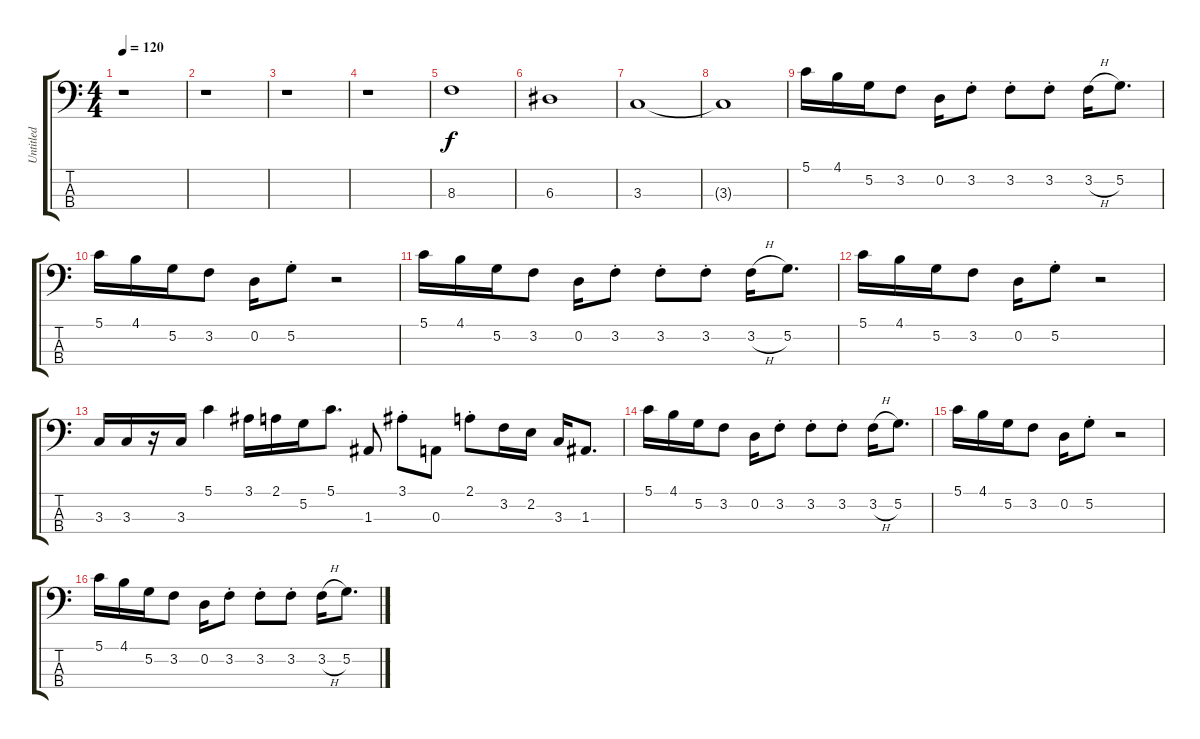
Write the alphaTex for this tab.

\track ("Untitled" "Untitled") {instrument slapbass1}
\staff {score tabs}
\tuning (G2 D2 A1 E1) {hide}
\ts (4 4)
\tempo 120
\clef f4
\ks c
r.1{dy f instrument slapbass1} |
r.1 |
r.1 |
r.1 |
8.3.1 |
6.3.1 |
3.3.1 |
3.3{t}.1 |
5.1.16 4.1.16 5.2.16 3.2.8 0.2.16 3.2{st}.8 3.2{st}.8 3.2{st}.8 3.2{h}.16 5.2.8{d} |
5.1.16 4.1.16 5.2.16 3.2.8 0.2.16 5.2{st}.8 r.2 |
5.1.16 4.1.16 5.2.16 3.2.8 0.2.16 3.2{st}.8 3.2{st}.8 3.2{st}.8 3.2{h}.16 5.2.8{d} |
5.1.16 4.1.16 5.2.16 3.2.8 0.2.16 5.2{st}.8 r.2 |
3.3.16 3.3.16 r.16 3.3.16 5.1.4 3.1.16 2.1.16 5.2.16 5.1.8{d} 1.3.8 3.1{st}.8 0.3.8 2.1{st}.8 3.2.16 2.2.16 3.3.16 1.3.8{d} |
5.1.16 4.1.16 5.2.16 3.2.8 0.2.16 3.2{st}.8 3.2{st}.8 3.2{st}.8 3.2{h}.16 5.2.8{d} |
5.1.16 4.1.16 5.2.16 3.2.8 0.2.16 5.2{st}.8 r.2 |
5.1.16 4.1.16 5.2.16 3.2.8 0.2.16 3.2{st}.8 3.2{st}.8 3.2{st}.8 3.2{h}.16 5.2.8{d}
